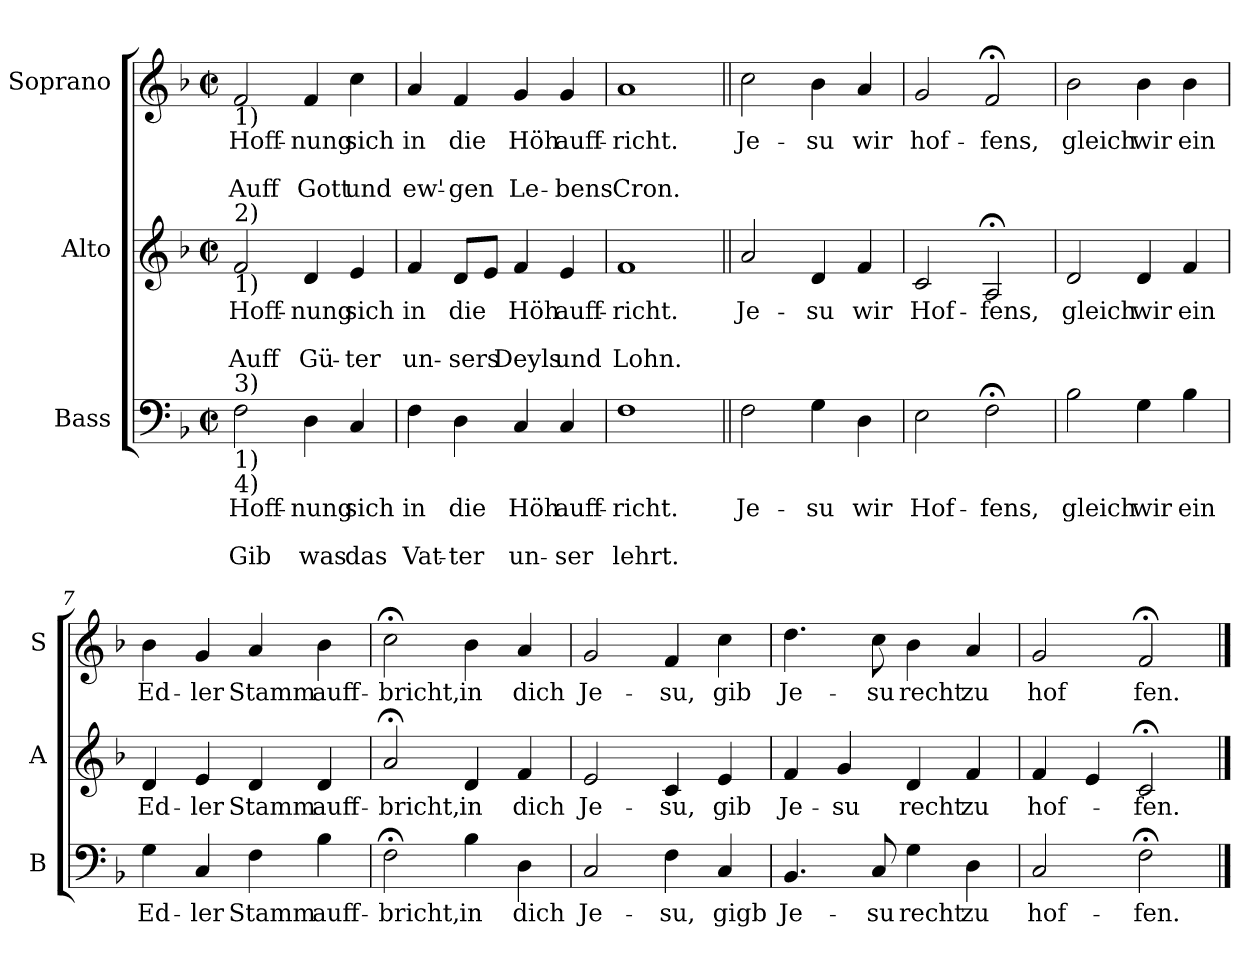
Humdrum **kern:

**kern	**text	**text	**text	**kern	**text	**text	**text	**kern	**text	**text	**text
*part3	*part3	*part3	*part3	*part2	*part2	*part2	*part2	*part1	*part1	*part1	*part1
*staff3	*staff3	*staff3	*staff3	*staff2	*staff2	*staff2	*staff2	*staff1	*staff1	*staff1	*staff1
*I"Bass	*	*	*	*I"Alto	*	*	*	*I"Soprano	*	*	*
*I'B	*	*	*	*I'A	*	*	*	*I'S	*	*	*
*clefF4	*	*	*	*clefG2	*	*	*	*clefG2	*	*	*
*k[b-]	*	*	*	*k[b-]	*	*	*	*k[b-]	*	*	*
*F:	*	*	*	*F:	*	*	*	*F:	*	*	*
*M2/2	*	*	*	*M2/2	*	*	*	*M2/2	*	*	*
*met(c|)	*	*	*	*met(c|)	*	*	*	*met(c|)	*	*	*
=1	=1	=1	=1	=1	=1	=1	=1	=1	=1	=1	=1
!	!	!	!	!	!	!	!	!LO:TX:b:t=1)	!	!	!
!	!	!	!	!LO:TX:a:t=2)	!	!	!	!	!	!	!
!	!	!	!	!LO:TX:b:t=1)	!	!	!	!	!	!	!
!LO:TX:a:t=3)	!	!	!	!	!	!	!	!	!	!	!
!LO:TX:b:t=1)	!	!	!	!	!	!	!	!	!	!	!
!LO:TX:b:t=4)	!	!	!	!	!	!	!	!	!	!	!
!	!LO:LY:b	!	!LO:LY:b	!	!LO:LY:b	!	!LO:LY:b	!	!LO:LY:b	!	!LO:LY:b
2F\	Hoff-	.	Gib	2f/	Hoff-	.	Auff	2f/	Hoff-	.	Auff
!	!LO:LY:b	!	!LO:LY:b	!	!LO:LY:b	!	!LO:LY:b	!	!LO:LY:b	!	!LO:LY:b
4D\	-nung	.	was	4d/	-nung	.	Gü-	4f/	-nung	.	Gott
!	!LO:LY:b	!	!LO:LY:b	!	!LO:LY:b	!	!LO:LY:b	!	!LO:LY:b	!	!LO:LY:b
4C/	sich	.	das	4e/	sich	.	-ter	4cc\	sich	.	und
=2	=2	=2	=2	=2	=2	=2	=2	=2	=2	=2	=2
!	!LO:LY:b	!	!LO:LY:b	!	!LO:LY:b	!	!LO:LY:b	!	!LO:LY:b	!	!LO:LY:b
4F\	in	.	Vat-	4f/	in	.	un-	4a/	in	.	ew'-
!	!LO:LY:b	!	!LO:LY:b	!	!LO:LY:b	!	!LO:LY:b	!	!LO:LY:b	!	!LO:LY:b
4D\	die	.	-ter	8d/L	die	.	-sers	4f/	die	.	-gen
.	.	.	.	8e/J	.	.	.	.	.	.	.
!	!LO:LY:b	!	!LO:LY:b	!	!LO:LY:b	!	!LO:LY:b	!	!LO:LY:b	!	!LO:LY:b
4C/	Höh	.	un-	4f/	Höh	.	Deyls	4g/	Höh	.	Le-
!	!LO:LY:b	!	!LO:LY:b	!	!LO:LY:b	!	!LO:LY:b	!	!LO:LY:b	!	!LO:LY:b
4C/	auff-	.	-ser	4e/	auff-	.	und	4g/	auff-	.	-bens
=3	=3	=3	=3	=3	=3	=3	=3	=3	=3	=3	=3
!	!LO:LY:b	!	!LO:LY:b	!	!LO:LY:b	!	!LO:LY:b	!	!LO:LY:b	!	!LO:LY:b
1F	-richt.	.	lehrt.	1f	-richt.	.	Lohn.	1a	-richt.	.	Cron.
!!LO:LB:g=z
=4||	=4||	=4||	=4||	=4||	=4||	=4||	=4||	=4||	=4||	=4||	=4||
!	!LO:LY:b	!	!	!	!LO:LY:b	!	!	!	!LO:LY:b	!	!
2F\	Je-	.	.	2a/	Je-	.	.	2cc\	Je-	.	.
!	!LO:LY:b	!	!	!	!LO:LY:b	!	!	!	!LO:LY:b	!	!
4G\	-su	.	.	4d/	-su	.	.	4b-\	-su	.	.
!	!LO:LY:b	!	!	!	!LO:LY:b	!	!	!	!LO:LY:b	!	!
4D\	wir	.	.	4f/	wir	.	.	4a/	wir	.	.
=5	=5	=5	=5	=5	=5	=5	=5	=5	=5	=5	=5
!	!LO:LY:b	!	!	!	!LO:LY:b	!	!	!	!LO:LY:b	!	!
2E\	Hof-	.	.	2c/	Hof-	.	.	2g/	hof-	.	.
!	!LO:LY:b	!	!	!	!LO:LY:b	!	!	!	!LO:LY:b	!	!
2F;<\	-fens,	.	.	2A;</	-fens,	.	.	2f;</	-fens,	.	.
=6	=6	=6	=6	=6	=6	=6	=6	=6	=6	=6	=6
!	!LO:LY:b	!	!	!	!LO:LY:b	!	!	!	!LO:LY:b	!	!
2B-\	gleich	.	.	2d/	gleich	.	.	2b-\	gleich	.	.
!	!LO:LY:b	!	!	!	!LO:LY:b	!	!	!	!LO:LY:b	!	!
4G\	wir	.	.	4d/	wir	.	.	4b-\	wir	.	.
!	!LO:LY:b	!	!	!	!LO:LY:b	!	!	!	!LO:LY:b	!	!
4B-\	ein	.	.	4f/	ein	.	.	4b-\	ein	.	.
=7	=7	=7	=7	=7	=7	=7	=7	=7	=7	=7	=7
!	!LO:LY:b	!	!	!	!LO:LY:b	!	!	!	!LO:LY:b	!	!
4G\	Ed-	.	.	4d/	Ed-	.	.	4b-\	Ed-	.	.
!	!LO:LY:b	!	!	!	!LO:LY:b	!	!	!	!LO:LY:b	!	!
4C/	-ler	.	.	4e/	-ler	.	.	4g/	-ler	.	.
!	!LO:LY:b	!	!	!	!LO:LY:b	!	!	!	!LO:LY:b	!	!
4F\	Stamm	.	.	4d/	Stamm	.	.	4a/	Stamm	.	.
!	!LO:LY:b	!	!	!	!LO:LY:b	!	!	!	!LO:LY:b	!	!
4B-\	auff-	.	.	4d/	auff-	.	.	4b-\	auff-	.	.
!!LO:PB:g=z
=8	=8	=8	=8	=8	=8	=8	=8	=8	=8	=8	=8
!	!LO:LY:b	!	!	!	!LO:LY:b	!	!	!	!LO:LY:b	!	!
2F;<\	-bricht,	.	.	2a;</	-bricht,	.	.	2cc;<\	-bricht,	.	.
!	!LO:LY:b	!	!	!	!LO:LY:b	!	!	!	!LO:LY:b	!	!
4B-\	in	.	.	4d/	in	.	.	4b-\	in	.	.
!	!LO:LY:b	!	!	!	!LO:LY:b	!	!	!	!LO:LY:b	!	!
4D\	dich	.	.	4f/	dich	.	.	4a/	dich	.	.
=9	=9	=9	=9	=9	=9	=9	=9	=9	=9	=9	=9
!	!LO:LY:b	!	!	!	!LO:LY:b	!	!	!	!LO:LY:b	!	!
2C/	Je-	.	.	2e/	Je-	.	.	2g/	Je-	.	.
!	!LO:LY:b	!	!	!	!LO:LY:b	!	!	!	!LO:LY:b	!	!
4F\	-su,	.	.	4c/	-su,	.	.	4f/	-su,	.	.
!	!LO:LY:b	!	!	!	!LO:LY:b	!	!	!	!LO:LY:b	!	!
4C/	gigb	.	.	4e/	gib	.	.	4cc\	gib	.	.
=10	=10	=10	=10	=10	=10	=10	=10	=10	=10	=10	=10
!	!LO:LY:b	!	!	!	!LO:LY:b	!	!	!	!LO:LY:b	!	!
4.BB-/	Je-	.	.	4f/	Je-	.	.	4.dd\	Je-	.	.
!	!	!	!	!	!LO:LY:b	!	!	!	!	!	!
.	.	.	.	4g/	-su	.	.	.	.	.	.
!	!LO:LY:b	!	!	!	!	!	!	!	!LO:LY:b	!	!
8C/	-su	.	.	.	.	.	.	8cc\	-su	.	.
!	!LO:LY:b	!	!	!	!LO:LY:b	!	!	!	!LO:LY:b	!	!
4G\	recht	.	.	4d/	recht	.	.	4b-\	recht	.	.
!	!LO:LY:b	!	!	!	!LO:LY:b	!	!	!	!LO:LY:b	!	!
4D\	zu	.	.	4f/	zu	.	.	4a/	zu	.	.
=11	=11	=11	=11	=11	=11	=11	=11	=11	=11	=11	=11
!	!LO:LY:b	!	!	!	!LO:LY:b	!	!	!	!LO:LY:b	!	!
2C/	hof-	.	.	4f/	hof-	.	.	2g/	hof	.	.
.	.	.	.	4e/	.	.	.	.	.	.	.
!	!LO:LY:b	!	!	!	!LO:LY:b	!	!	!	!LO:LY:b	!	!
2F;<\	-fen.	.	.	2c;</	-fen.	.	.	2f;</	fen.	.	.
==	==	==	==	==	==	==	==	==	==	==	==
*-	*-	*-	*-	*-	*-	*-	*-	*-	*-	*-	*-
